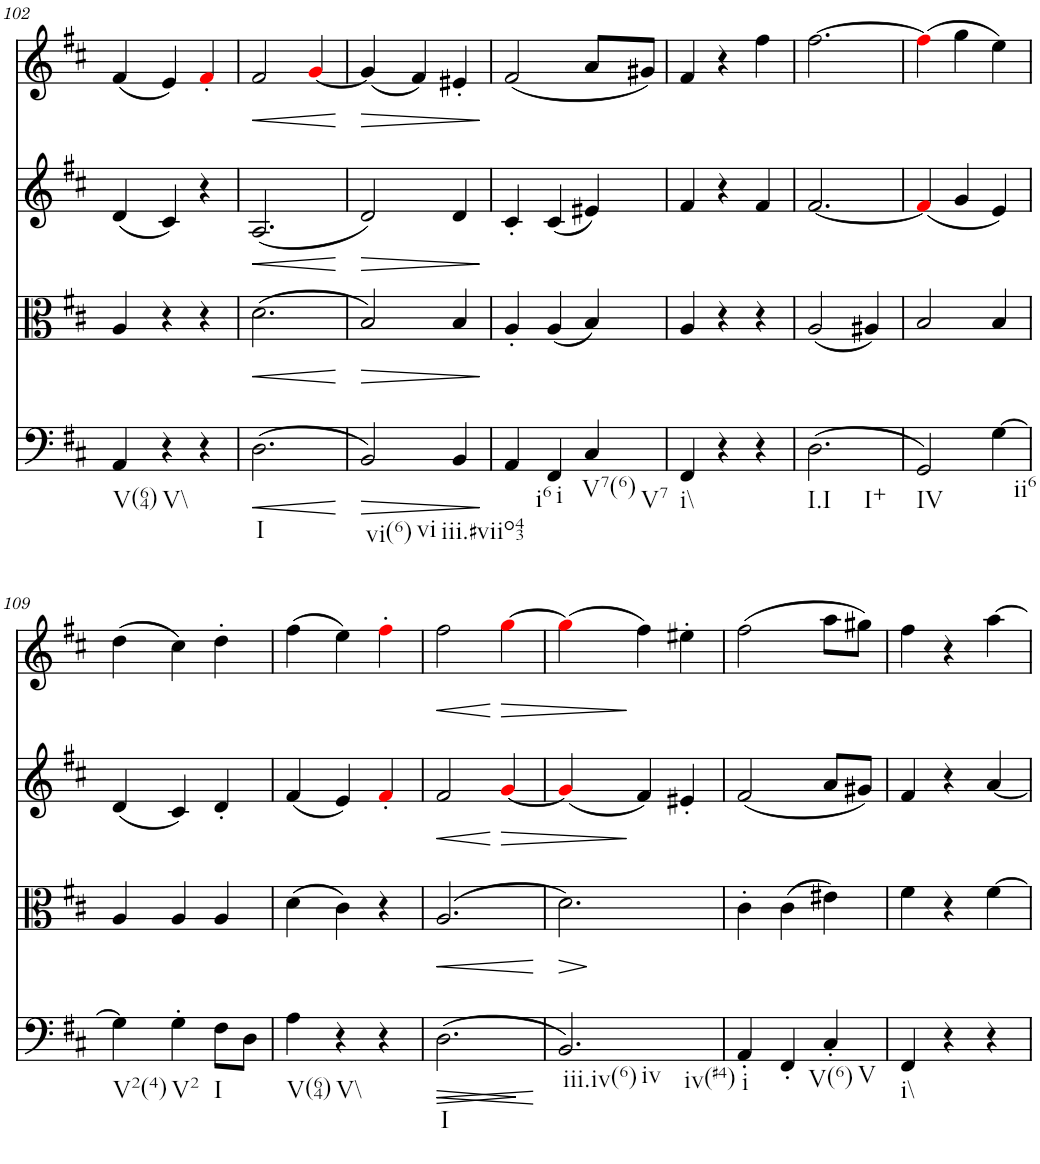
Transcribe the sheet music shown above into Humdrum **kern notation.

**kern	**dynam	**kern	**dynam	**kern	**dynam	**kern	**dynam
*part4	*part4	*part3	*part3	*part2	*part2	*part1	*part1
*staff4	*staff4	*staff3	*staff3	*staff2	*staff2	*staff1	*staff1
*I"Violoncello	*	*I"Viola	*	*I"Violin II	*	*I"Violin I	*
*I'Vc	*	*I'Vla	*	*I'Vln	*	*I'Vln	*
!!LO:PB:g=z
*clefF4	*	*clefC3	*	*clefG2	*	*clefG2	*
*k[f#c#]	*	*k[f#c#]	*	*k[f#c#]	*	*k[f#c#]	*
*M3/4	*	*M3/4	*	*M3/4	*	*M3/4	*
=102	=102	=102	=102	=102	=102	=102	=102
!LO:TX:b:t=V(64)	!	!	!	!	!	!	!
4AA/	.	4A/	.	(4d/	.	(4f#/	.
!LO:TX:b:t=V\\	!	!	!	!	!	!	!
4r	.	4r	.	4c#/)	.	4e/)	.
4r	.	4r	.	4r	.	4f#'i/	.
=103	=103	=103	=103	=103	=103	=103	=103
!LO:TX:b:t=I	!	!	!	!	!	!	!
!	!LO:HP:b	!	!LO:HP:b	!	!LO:HP:b	!	!LO:HP:b
(2.D\	<	(2.d\	<	(2.A/	<	2f#/	<
.	.	.	.	.	.	[4gi/	.
.	[	.	[	.	[	.	[
=104	=104	=104	=104	=104	=104	=104	=104
!LO:TX:b:t=vi(6)	!	!	!	!	!	!	!
!LO:TX:b:t=vi	!	!	!	!	!	!	!
!	!LO:HP:b	!	!LO:HP:b	!	!LO:HP:b	!	!LO:HP:b
2BB/)	>	2B/)	>	2d/)	>	(4g/]	>
.	.	.	.	.	.	4f#/)	.
!LO:TX:b:t=iii.#viio43	!	!	!	!	!	!	!
4BB/	.	4B/	.	4d/	.	4e#X'/	.
.	]	.	]	.	]	.	]
=105	=105	=105	=105	=105	=105	=105	=105
!LO:TX:b:t=i6	!	!	!	!	!	!	!
4AA/	.	4A'/	.	4c#'/	.	(2f#/	.
!LO:TX:b:t=i	!	!	!	!	!	!	!
4FF#/	.	(4A/	.	(4c#/	.	.	.
!LO:TX:b:t=V7(6)	!	!	!	!	!	!	!
!LO:TX:b:t=V7	!	!	!	!	!	!	!
4C#/	.	4B/)	.	4e#X/)	.	8a/L	.
.	.	.	.	.	.	8g#X/J)	.
=106	=106	=106	=106	=106	=106	=106	=106
!LO:TX:b:t=i\\	!	!	!	!	!	!	!
4FF#/	.	4A/	.	4f#/	.	4f#/	.
4r	.	4r	.	4r	.	4r	.
4r	.	4r	.	4f#/	.	4ff#\	.
=107	=107	=107	=107	=107	=107	=107	=107
!LO:TX:b:t=I.I	!	!	!	!	!	!	!
!LO:TX:b:t=I+	!	!	!	!	!	!	!
(2.D\	.	(2A/	.	[2.f#/	.	[2.ff#\	.
.	.	4A#X/)	.	.	.	.	.
=108	=108	=108	=108	=108	=108	=108	=108
!LO:TX:b:t=IV	!	!	!	!	!	!	!
2GG/)	.	2B/	.	(4f#i/]	.	(4ff#i\]	.
.	.	.	.	4g/	.	4gg\	.
!LO:TX:b:t=ii6	!	!	!	!	!	!	!
[4G\	.	4B/	.	4e/)	.	4ee\)	.
!!LO:LB:g=z
=109	=109	=109	=109	=109	=109	=109	=109
!LO:TX:b:t=V2(4)	!	!	!	!	!	!	!
4G\]	.	4A/	.	(4d/	.	(4dd\	.
!LO:TX:b:t=V2	!	!	!	!	!	!	!
4G'\	.	4A/	.	4c#/)	.	4cc#\)	.
!LO:TX:b:t=I	!	!	!	!	!	!	!
8F#\L	.	4A/	.	4d'/	.	4dd'\	.
8D\J	.	.	.	.	.	.	.
=110	=110	=110	=110	=110	=110	=110	=110
!LO:TX:b:t=V(64)	!	!	!	!	!	!	!
4A\	.	(4d\	.	(4f#/	.	(4ff#\	.
!LO:TX:b:t=V\\	!	!	!	!	!	!	!
4r	.	4c#\)	.	4e/)	.	4ee\)	.
4r	.	4r	.	4f#'i/	.	4ff#'i\	.
=111	=111	=111	=111	=111	=111	=111	=111
!LO:TX:b:t=I	!	!	!	!	!	!	!
!	!LO:HP:b	!	!	!	!	!	!
!	!LO:HP:n=1:b	!	!LO:HP:b	!	!LO:HP:b	!	!LO:HP:b
(2.D\	> <	(2.A/	<	2f#/	<	2ff#\	<
!	!	!	!	!	!LO:HP:n=1:b	!	!LO:HP:n=1:b
.	.	.	.	[4gi/	[ >	[4ggi\	[ >
.	]	.	[	.	.	.	.
=112	=112	=112	=112	=112	=112	=112	=112
!LO:TX:b:t=iii.iv(6)	!	!	!	!	!	!	!
!LO:TX:b:t=iv	!	!	!	!	!	!	!
!LO:TX:b:t=iv(#4)	!	!	!	!	!	!	!
!	!	!	!LO:HP:b	!	!	!	!
2.BB/)	.	2.d\)	>	(4gi/]	.	(4ggi\]	.
.	.	.	.	4f#/)	]	4ff#\)	]
.	.	.	.	4e#X'/	.	4ee#X'\	.
.	[	.	]	.	.	.	.
=113	=113	=113	=113	=113	=113	=113	=113
!LO:TX:b:t=i	!	!	!	!	!	!	!
4AA'/	.	4c#'\	.	(2f#/	.	(2ff#\	.
4FF#'/	.	(4c#\	.	.	.	.	.
!LO:TX:b:t=V(6)	!	!	!	!	!	!	!
!LO:TX:b:t=V	!	!	!	!	!	!	!
4C#'/	.	4e#X\)	.	8a/L	.	8aa\L	.
.	.	.	.	8g#X/J)	.	8gg#X\J)	.
=114	=114	=114	=114	=114	=114	=114	=114
!LO:TX:b:t=i\\	!	!	!	!	!	!	!
4FF#/	.	4f#\	.	4f#/	.	4ff#\	.
4r	.	4r	.	4r	.	4r	.
4r	.	[4f#\	.	[4a/	.	[4aa\	.
=	=	=	=	=	=	=	=
*-	*-	*-	*-	*-	*-	*-	*-
